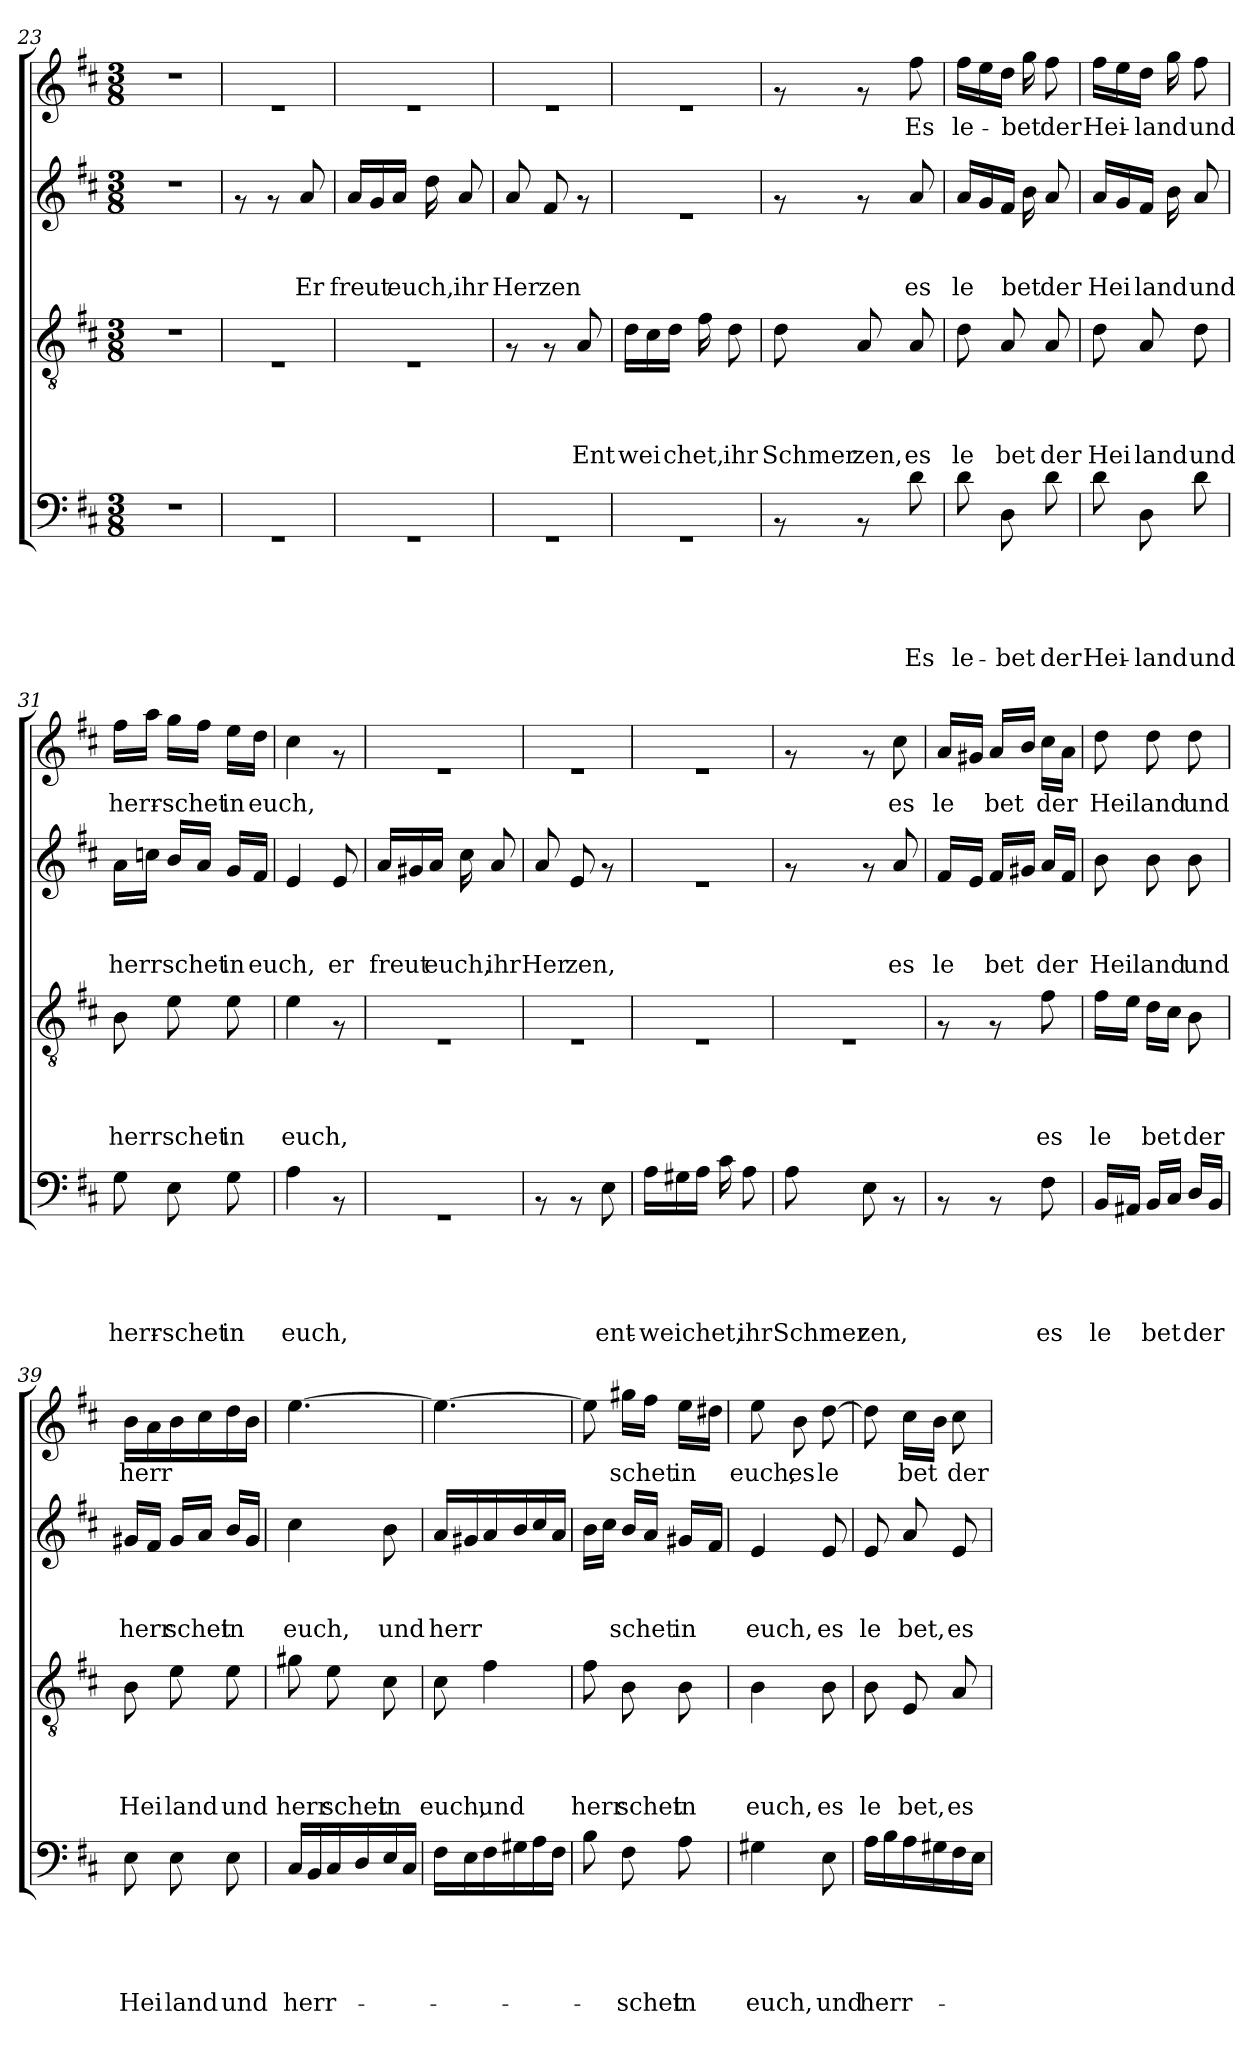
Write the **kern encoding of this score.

**kern	**text	**text	**text	**text	**text	**kern	**text	**text	**text	**text	**kern	**text	**text	**text	**kern	**text
*part4	*part4	*part4	*part4	*part4	*part4	*part3	*part3	*part3	*part3	*part3	*part2	*part2	*part2	*part2	*part1	*part1
*staff4	*staff4	*staff4	*staff4	*staff4	*staff4	*staff3	*staff3	*staff3	*staff3	*staff3	*staff2	*staff2	*staff2	*staff2	*staff1	*staff1
*clefF4	*	*	*	*	*	*clefGv2	*	*	*	*	*clefG2	*	*	*	*clefG2	*
*k[f#c#]	*	*	*	*	*	*k[f#c#]	*	*	*	*	*k[f#c#]	*	*	*	*k[f#c#]	*
*D:	*	*	*	*	*	*D:	*	*	*	*	*D:	*	*	*	*D:	*
*M3/8	*	*	*	*	*	*M3/8	*	*	*	*	*M3/8	*	*	*	*M3/8	*
=23	=23	=23	=23	=23	=23	=23	=23	=23	=23	=23	=23	=23	=23	=23	=23	=23
4.r	.	.	.	.	.	4.r	.	.	.	.	4.r	.	.	.	4.r	.
=24	=24	=24	=24	=24	=24	=24	=24	=24	=24	=24	=24	=24	=24	=24	=24	=24
4.rGG	.	.	.	.	.	4.rE	.	.	.	.	8rf	.	.	.	4.re	.
.	.	.	.	.	.	.	.	.	.	.	8rf	.	.	.	.	.
!	!	!	!	!	!	!	!	!	!	!	!	!	!	!LO:LY:b	!	!
.	.	.	.	.	.	.	.	.	.	.	8a/	.	.	Er	.	.
=25	=25	=25	=25	=25	=25	=25	=25	=25	=25	=25	=25	=25	=25	=25	=25	=25
!	!	!	!	!	!	!	!	!	!	!	!	!	!	!LO:LY:b	!	!
4.rGG	.	.	.	.	.	4.rE	.	.	.	.	16a/LL	.	.	freut	4.re	.
.	.	.	.	.	.	.	.	.	.	.	16g/	.	.	.	.	.
!	!	!	!	!	!	!	!	!	!	!	!	!	!	!LO:LY:b	!	!
.	.	.	.	.	.	.	.	.	.	.	16a/JJ	.	.	euch,	.	.
.	.	.	.	.	.	.	.	.	.	.	16dd\	.	.	.	.	.
!	!	!	!	!	!	!	!	!	!	!	!	!	!	!LO:LY:b	!	!
.	.	.	.	.	.	.	.	.	.	.	8a/	.	.	ihr	.	.
=26	=26	=26	=26	=26	=26	=26	=26	=26	=26	=26	=26	=26	=26	=26	=26	=26
!	!	!	!	!	!	!	!	!	!	!	!	!	!	!LO:LY:b	!	!
4.rGG	.	.	.	.	.	8rF	.	.	.	.	8a/	.	.	Her	4.re	.
!	!	!	!	!	!	!	!	!	!	!	!	!	!	!LO:LY:b	!	!
.	.	.	.	.	.	8rF	.	.	.	.	8f#/	.	.	zen	.	.
!	!	!	!	!	!	!	!	!	!	!LO:LY:b	!	!	!	!	!	!
.	.	.	.	.	.	8A/	.	.	.	Ent	8rf	.	.	.	.	.
=27	=27	=27	=27	=27	=27	=27	=27	=27	=27	=27	=27	=27	=27	=27	=27	=27
!	!	!	!	!	!	!	!	!	!	!LO:LY:b	!	!	!	!	!	!
4.rGG	.	.	.	.	.	16d\LL	.	.	.	wei	4.re	.	.	.	4.re	.
.	.	.	.	.	.	16c#\	.	.	.	.	.	.	.	.	.	.
!	!	!	!	!	!	!	!	!	!	!LO:LY:b	!	!	!	!	!	!
.	.	.	.	.	.	16d\JJ	.	.	.	chet,	.	.	.	.	.	.
.	.	.	.	.	.	16f#\	.	.	.	.	.	.	.	.	.	.
!	!	!	!	!	!	!	!	!	!	!LO:LY:b	!	!	!	!	!	!
.	.	.	.	.	.	8d\	.	.	.	ihr	.	.	.	.	.	.
=28	=28	=28	=28	=28	=28	=28	=28	=28	=28	=28	=28	=28	=28	=28	=28	=28
!	!	!	!	!	!	!	!	!	!	!LO:LY:b	!	!	!	!	!	!
8rAA	.	.	.	.	.	8d\	.	.	.	Schmer	8rf	.	.	.	8rf	.
!	!	!	!	!	!	!	!	!	!	!LO:LY:b	!	!	!	!	!	!
8rAA	.	.	.	.	.	8A/	.	.	.	zen,	8rf	.	.	.	8rf	.
!	!	!	!	!	!LO:LY:b	!	!	!	!	!LO:LY:b	!	!	!	!LO:LY:b	!	!LO:LY:b
8d\	.	.	.	.	Es	8A/	.	.	.	es	8a/	.	.	es	8ff#\	Es
!!LO:LB:g=z
=29	=29	=29	=29	=29	=29	=29	=29	=29	=29	=29	=29	=29	=29	=29	=29	=29
!	!	!	!	!	!LO:LY:b	!	!	!	!	!LO:LY:b	!	!	!	!LO:LY:b	!	!LO:LY:b
8d\	.	.	.	.	le-	8d\	.	.	.	le	16a/LL	.	.	le	16ff#\LL	le-
.	.	.	.	.	.	.	.	.	.	.	16g/	.	.	.	16ee\	.
!	!	!	!	!	!LO:LY:b	!	!	!	!	!LO:LY:b	!	!	!	!	!	!
8D\	.	.	.	.	-bet	8A/	.	.	.	bet	16f#/JJ	.	.	.	16dd\JJ	.
!	!	!	!	!	!	!	!	!	!	!	!	!	!	!LO:LY:b	!	!LO:LY:b
.	.	.	.	.	.	.	.	.	.	.	16b\	.	.	bet	16gg\	-bet
!	!	!	!	!	!LO:LY:b	!	!	!	!	!LO:LY:b	!	!	!	!LO:LY:b	!	!LO:LY:b
8d\	.	.	.	.	der	8A/	.	.	.	der	8a/	.	.	der	8ff#\	der
=30	=30	=30	=30	=30	=30	=30	=30	=30	=30	=30	=30	=30	=30	=30	=30	=30
!	!	!	!	!	!LO:LY:b	!	!	!	!	!LO:LY:b	!	!	!	!LO:LY:b	!	!LO:LY:b
8d\	.	.	.	.	Hei-	8d\	.	.	.	Hei	16a/LL	.	.	Hei	16ff#\LL	Hei-
.	.	.	.	.	.	.	.	.	.	.	16g/	.	.	.	16ee\	.
!	!	!	!	!	!LO:LY:b	!	!	!	!	!LO:LY:b	!	!	!	!LO:LY:b	!	!LO:LY:b
8D\	.	.	.	.	-land	8A/	.	.	.	land	16f#/JJ	.	.	land	16dd\JJ	-land
.	.	.	.	.	.	.	.	.	.	.	16b\	.	.	.	16gg\	.
!	!	!	!	!	!LO:LY:b	!	!	!	!	!LO:LY:b	!	!	!	!LO:LY:b	!	!LO:LY:b
8d\	.	.	.	.	und	8d\	.	.	.	und	8a/	.	.	und	8ff#\	und
=31	=31	=31	=31	=31	=31	=31	=31	=31	=31	=31	=31	=31	=31	=31	=31	=31
!	!	!	!	!	!LO:LY:b	!	!	!	!	!LO:LY:b	!	!	!	!LO:LY:b	!	!LO:LY:b
8G\	.	.	.	.	herr-	8B\	.	.	.	herr	16a\LL	.	.	herr	16ff#\LL	herr-
.	.	.	.	.	.	.	.	.	.	.	16ccn\JJ	.	.	.	16aa\JJ	.
!	!	!	!	!	!LO:LY:b	!	!	!	!	!LO:LY:b	!	!	!	!LO:LY:b	!	!LO:LY:b
8E\	.	.	.	.	-schet	8e\	.	.	.	schet	16b/LL	.	.	schet	16gg\LL	-schet
.	.	.	.	.	.	.	.	.	.	.	16a/JJ	.	.	.	16ff#\JJ	.
!	!	!	!	!	!LO:LY:b	!	!	!	!	!LO:LY:b	!	!	!	!LO:LY:b	!	!LO:LY:b
8G\	.	.	.	.	in	8e\	.	.	.	in	16g/LL	.	.	in	16ee\LL	in
!	!	!	!	!	!	!	!	!	!	!	!	!	!	!LO:LY:b	!	!LO:LY:b
.	.	.	.	.	.	.	.	.	.	.	16f#/JJ	.	.	euch,	16dd\JJ	euch,
=32	=32	=32	=32	=32	=32	=32	=32	=32	=32	=32	=32	=32	=32	=32	=32	=32
!	!	!	!	!	!LO:LY:b	!	!	!	!	!LO:LY:b	!	!	!	!	!	!
4A\	.	.	.	.	euch,	4e\	.	.	.	euch,	4e/	.	.	.	4cc#\	.
!	!	!	!	!	!	!	!	!	!	!	!	!	!	!LO:LY:b	!	!
8rAA	.	.	.	.	.	8rF	.	.	.	.	8e/	.	.	er	8rf	.
=33	=33	=33	=33	=33	=33	=33	=33	=33	=33	=33	=33	=33	=33	=33	=33	=33
!	!	!	!	!	!	!	!	!	!	!	!	!	!	!LO:LY:b	!	!
4.rGG	.	.	.	.	.	4.rE	.	.	.	.	16a/LL	.	.	freut	4.re	.
.	.	.	.	.	.	.	.	.	.	.	16g#X/	.	.	.	.	.
!	!	!	!	!	!	!	!	!	!	!	!	!	!	!LO:LY:b	!	!
.	.	.	.	.	.	.	.	.	.	.	16a/JJ	.	.	euch,	.	.
.	.	.	.	.	.	.	.	.	.	.	16cc#\	.	.	.	.	.
!	!	!	!	!	!	!	!	!	!	!	!	!	!	!LO:LY:b	!	!
.	.	.	.	.	.	.	.	.	.	.	8a/	.	.	ihr	.	.
=34	=34	=34	=34	=34	=34	=34	=34	=34	=34	=34	=34	=34	=34	=34	=34	=34
!	!	!	!	!	!	!	!	!	!	!	!	!	!	!LO:LY:b	!	!
8rAA	.	.	.	.	.	4.rE	.	.	.	.	8a/	.	.	Her	4.re	.
!	!	!	!	!	!	!	!	!	!	!	!	!	!	!LO:LY:b	!	!
8rAA	.	.	.	.	.	.	.	.	.	.	8e/	.	.	zen,	.	.
!	!	!	!	!	!LO:LY:b	!	!	!	!	!	!	!	!	!	!	!
8E\	.	.	.	.	ent-	.	.	.	.	.	8rf	.	.	.	.	.
!!LO:LB:g=z
=35	=35	=35	=35	=35	=35	=35	=35	=35	=35	=35	=35	=35	=35	=35	=35	=35
!	!	!	!	!	!LO:LY:b	!	!	!	!	!	!	!	!	!	!	!
16A\LL	.	.	.	.	-wei	4.rE	.	.	.	.	4.re	.	.	.	4.re	.
16G#X\	.	.	.	.	.	.	.	.	.	.	.	.	.	.	.	.
!	!	!	!	!	!LO:LY:b	!	!	!	!	!	!	!	!	!	!	!
16A\JJ	.	.	.	.	chet,	.	.	.	.	.	.	.	.	.	.	.
16c#\	.	.	.	.	.	.	.	.	.	.	.	.	.	.	.	.
!	!	!	!	!	!LO:LY:b	!	!	!	!	!	!	!	!	!	!	!
8A\	.	.	.	.	ihr	.	.	.	.	.	.	.	.	.	.	.
=36	=36	=36	=36	=36	=36	=36	=36	=36	=36	=36	=36	=36	=36	=36	=36	=36
!	!	!	!	!	!LO:LY:b	!	!	!	!	!	!	!	!	!	!	!
8A\	.	.	.	.	Schmer	4.rE	.	.	.	.	8rf	.	.	.	8rf	.
!	!	!	!	!	!LO:LY:b	!	!	!	!	!	!	!	!	!	!	!
8E\	.	.	.	.	zen,	.	.	.	.	.	8rf	.	.	.	8rf	.
!	!	!	!	!	!	!	!	!	!	!	!	!	!	!LO:LY:b	!	!LO:LY:b
8rAA	.	.	.	.	.	.	.	.	.	.	8a/	.	.	es	8cc#\	es
=37	=37	=37	=37	=37	=37	=37	=37	=37	=37	=37	=37	=37	=37	=37	=37	=37
!	!	!	!	!	!	!	!	!	!	!	!	!	!	!LO:LY:b	!	!LO:LY:b
8rAA	.	.	.	.	.	8rF	.	.	.	.	16f#/LL	.	.	le	16a/LL	le
.	.	.	.	.	.	.	.	.	.	.	16e/JJ	.	.	.	16g#X/JJ	.
!	!	!	!	!	!	!	!	!	!	!	!	!	!	!LO:LY:b	!	!LO:LY:b
8rAA	.	.	.	.	.	8rF	.	.	.	.	16f#/LL	.	.	bet	16a/LL	bet
.	.	.	.	.	.	.	.	.	.	.	16g#X/JJ	.	.	.	16b/JJ	.
!	!	!	!	!	!LO:LY:b	!	!	!	!	!LO:LY:b	!	!	!	!LO:LY:b	!	!LO:LY:b
8F#\	.	.	.	.	es	8f#\	.	.	.	es	16a/LL	.	.	der	16cc#\LL	der
.	.	.	.	.	.	.	.	.	.	.	16f#/JJ	.	.	.	16a\JJ	.
=38	=38	=38	=38	=38	=38	=38	=38	=38	=38	=38	=38	=38	=38	=38	=38	=38
!	!	!	!	!	!LO:LY:b	!	!	!	!	!LO:LY:b	!	!	!	!LO:LY:b	!	!LO:LY:b
16BB/LL	.	.	.	.	le	16f#\LL	.	.	.	le	8b\	.	.	Hei	8dd\	Hei
16AA#X/JJ	.	.	.	.	.	16e\JJ	.	.	.	.	.	.	.	.	.	.
!	!	!	!	!	!LO:LY:b	!	!	!	!	!LO:LY:b	!	!	!	!LO:LY:b	!	!LO:LY:b
16BB/LL	.	.	.	.	bet	16d\LL	.	.	.	bet	8b\	.	.	land	8dd\	land
16C#/JJ	.	.	.	.	.	16c#\JJ	.	.	.	.	.	.	.	.	.	.
!	!	!	!	!	!LO:LY:b	!	!	!	!	!LO:LY:b	!	!	!	!LO:LY:b	!	!LO:LY:b
16D/LL	.	.	.	.	der	8B\	.	.	.	der	8b\	.	.	und	8dd\	und
16BB/JJ	.	.	.	.	.	.	.	.	.	.	.	.	.	.	.	.
=39	=39	=39	=39	=39	=39	=39	=39	=39	=39	=39	=39	=39	=39	=39	=39	=39
!	!	!	!	!	!LO:LY:b	!	!	!	!	!LO:LY:b	!	!	!	!LO:LY:b	!	!LO:LY:b
8E\	.	.	.	.	Hei	8B\	.	.	.	Hei	16g#X/LL	.	.	herr	16b\LL	herr
.	.	.	.	.	.	.	.	.	.	.	16f#/JJ	.	.	.	16a\	.
!	!	!	!	!	!LO:LY:b	!	!	!	!	!LO:LY:b	!	!	!	!LO:LY:b	!	!
8E\	.	.	.	.	land	8e\	.	.	.	land	16g#/LL	.	.	schet	16b\	.
.	.	.	.	.	.	.	.	.	.	.	16a/JJ	.	.	.	16cc#\	.
!	!	!	!	!	!LO:LY:b	!	!	!	!	!LO:LY:b	!	!	!	!LO:LY:b	!	!
8E\	.	.	.	.	und	8e\	.	.	.	und	16b/LL	.	.	in	16dd\	.
.	.	.	.	.	.	.	.	.	.	.	16g#/JJ	.	.	.	16b\JJ	.
!!LO:PB:g=z
=40	=40	=40	=40	=40	=40	=40	=40	=40	=40	=40	=40	=40	=40	=40	=40	=40
!	!	!	!	!	!LO:LY:b	!	!	!	!	!LO:LY:b	!	!	!	!LO:LY:b	!	!
16C#/LL	.	.	.	.	herr-	8g#X\	.	.	.	herr	4cc#\	.	.	euch,	[>4.ee\	.
16BB/	.	.	.	.	.	.	.	.	.	.	.	.	.	.	.	.
!	!	!	!	!	!	!	!	!	!	!LO:LY:b	!	!	!	!	!	!
16C#/	.	.	.	.	.	8e\	.	.	.	schet	.	.	.	.	.	.
16D/	.	.	.	.	.	.	.	.	.	.	.	.	.	.	.	.
!	!	!	!	!	!	!	!	!	!	!LO:LY:b	!	!	!	!LO:LY:b	!	!
16E/	.	.	.	.	.	8c#\	.	.	.	in	8b\	.	.	und	.	.
16C#/JJ	.	.	.	.	.	.	.	.	.	.	.	.	.	.	.	.
=41	=41	=41	=41	=41	=41	=41	=41	=41	=41	=41	=41	=41	=41	=41	=41	=41
!	!	!	!	!	!	!	!	!	!	!LO:LY:b	!	!	!	!LO:LY:b	!	!
16F#\LL	.	.	.	.	.	8c#\	.	.	.	euch,	16a/LL	.	.	herr	4.ee\_	.
16E\	.	.	.	.	.	.	.	.	.	.	16g#X/	.	.	.	.	.
!	!	!	!	!	!	!	!	!	!	!LO:LY:b	!	!	!	!	!	!
16F#\	.	.	.	.	.	4f#\	.	.	.	und	16a/	.	.	.	.	.
16G#X\	.	.	.	.	.	.	.	.	.	.	16b/	.	.	.	.	.
16A\	.	.	.	.	.	.	.	.	.	.	16cc#/	.	.	.	.	.
16F#\JJ	.	.	.	.	.	.	.	.	.	.	16a/JJ	.	.	.	.	.
=42	=42	=42	=42	=42	=42	=42	=42	=42	=42	=42	=42	=42	=42	=42	=42	=42
!	!	!	!	!	!	!	!	!	!	!LO:LY:b	!	!	!	!	!	!
8B\	.	.	.	.	.	8f#\	.	.	.	herr	16b\LL	.	.	.	8ee\]	.
.	.	.	.	.	.	.	.	.	.	.	16cc#\JJ	.	.	.	.	.
!	!	!	!	!	!LO:LY:b	!	!	!	!	!LO:LY:b	!	!	!	!LO:LY:b	!	!LO:LY:b
8F#\	.	.	.	.	-schet	8B\	.	.	.	schet	16b/LL	.	.	schet	16gg#X\LL	schet
.	.	.	.	.	.	.	.	.	.	.	16a/JJ	.	.	.	16ff#\JJ	.
!	!	!	!	!	!LO:LY:b	!	!	!	!	!LO:LY:b	!	!	!	!LO:LY:b	!	!LO:LY:b
8A\	.	.	.	.	in	8B\	.	.	.	in	16g#X/LL	.	.	in	16ee\LL	in
.	.	.	.	.	.	.	.	.	.	.	16f#/JJ	.	.	.	16dd#X\JJ	.
=43	=43	=43	=43	=43	=43	=43	=43	=43	=43	=43	=43	=43	=43	=43	=43	=43
!	!	!	!	!	!LO:LY:b	!	!	!	!	!LO:LY:b	!	!	!	!LO:LY:b	!	!LO:LY:b
4G#X\	.	.	.	.	euch,	4B\	.	.	.	euch,	4e/	.	.	euch,	8ee\	euch,
!	!	!	!	!	!	!	!	!	!	!	!	!	!	!	!	!LO:LY:b
.	.	.	.	.	.	.	.	.	.	.	.	.	.	.	8b\	es
!	!	!	!	!	!LO:LY:b	!	!	!	!	!LO:LY:b	!	!	!	!LO:LY:b	!	!LO:LY:b
8E\	.	.	.	.	und	8B\	.	.	.	es	8e/	.	.	es	[>8dd\	le
=44	=44	=44	=44	=44	=44	=44	=44	=44	=44	=44	=44	=44	=44	=44	=44	=44
!	!	!	!	!	!LO:LY:b	!	!	!	!	!LO:LY:b	!	!	!	!LO:LY:b	!	!
16A\LL	.	.	.	.	herr-	8B\	.	.	.	le	8e/	.	.	le	8dd\]	.
16B\	.	.	.	.	.	.	.	.	.	.	.	.	.	.	.	.
!	!	!	!	!	!	!	!	!	!	!LO:LY:b	!	!	!	!LO:LY:b	!	!LO:LY:b
16A\	.	.	.	.	.	8E/	.	.	.	bet,	8a/	.	.	bet,	16cc#\LL	bet
16G#X\	.	.	.	.	.	.	.	.	.	.	.	.	.	.	16b\JJ	.
!	!	!	!	!	!	!	!	!	!	!LO:LY:b	!	!	!	!LO:LY:b	!	!LO:LY:b
16F#\	.	.	.	.	.	8A/	.	.	.	es	8e/	.	.	es	8cc#\	der
16E\JJ	.	.	.	.	.	.	.	.	.	.	.	.	.	.	.	.
=	=	=	=	=	=	=	=	=	=	=	=	=	=	=	=	=
*-	*-	*-	*-	*-	*-	*-	*-	*-	*-	*-	*-	*-	*-	*-	*-	*-
